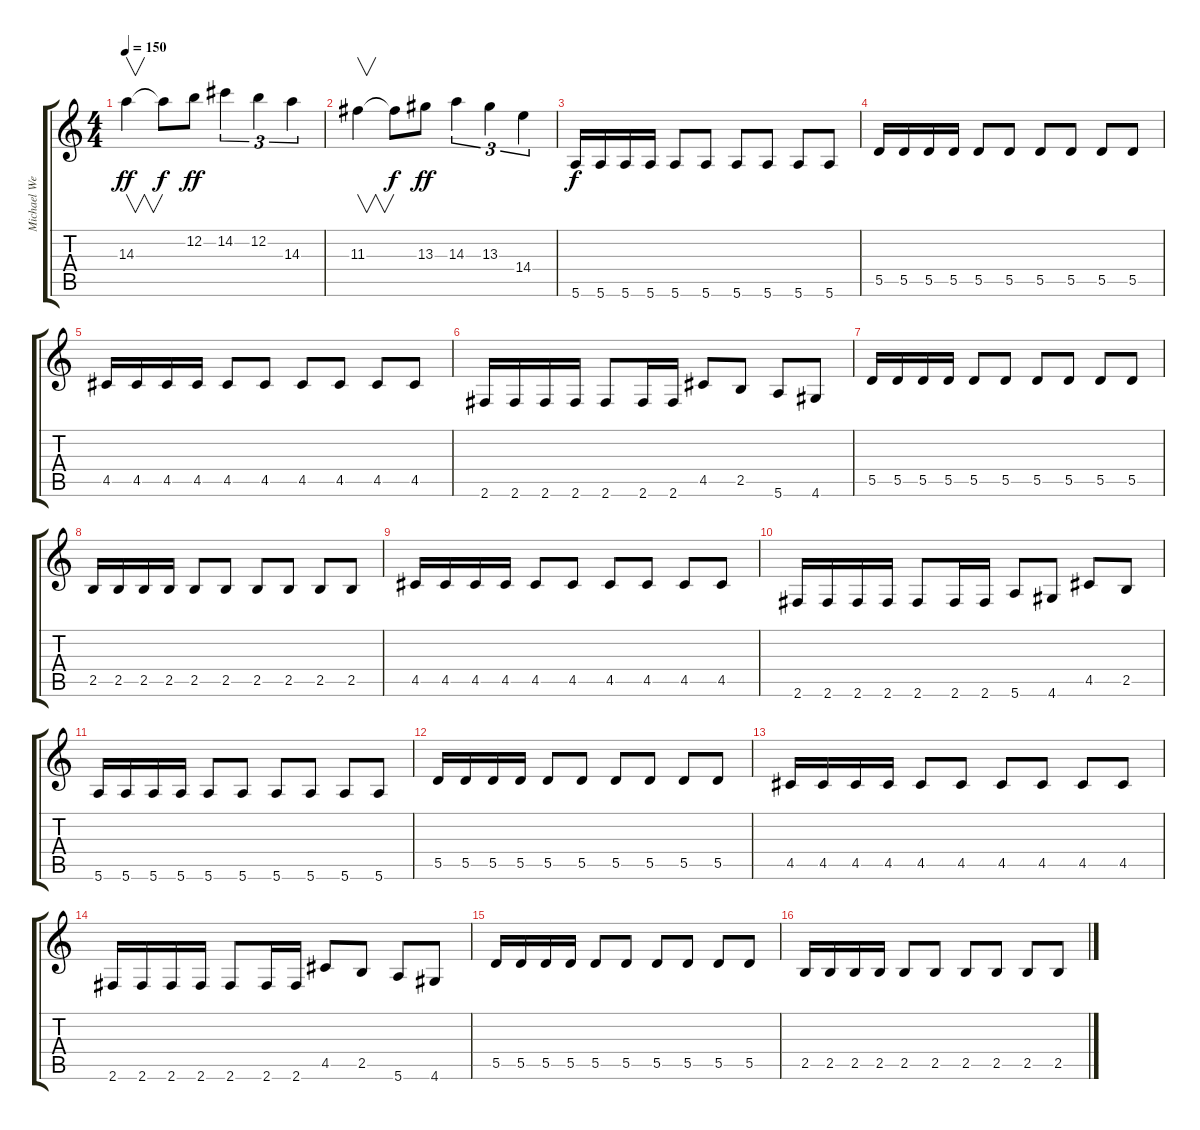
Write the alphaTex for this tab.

\track ("Michael Weikath(Guitar)" "Michael We") {instrument overdrivenguitar}
\staff {score tabs}
\tuning (E4 B3 G3 D3 A2 E2) {hide}
\ts (4 4)
\tempo 150
\clef g2
\ks c
14.3.4{v dy ff} 14.3{t}.8{dy f} 12.2.8{dy ff} 14.2.4{tu (3 2)} 12.2.4{tu (3 2)} 14.3.4{tu (3 2)} |
11.3.4{v} 11.3{t}.8{dy f} 13.3.8{dy ff} 14.3.4{tu (3 2)} 13.3.4{tu (3 2)} 14.4.4{tu (3 2)} |
5.6.16{dy f} 5.6.16 5.6.16 5.6.16 5.6.8 5.6.8 5.6.8 5.6.8 5.6.8 5.6.8 |
5.5.16 5.5.16 5.5.16 5.5.16 5.5.8 5.5.8 5.5.8 5.5.8 5.5.8 5.5.8 |
4.5.16 4.5.16 4.5.16 4.5.16 4.5.8 4.5.8 4.5.8 4.5.8 4.5.8 4.5.8 |
2.6.16 2.6.16 2.6.16 2.6.16 2.6.8 2.6.16 2.6.16 4.5.8 2.5.8 5.6.8 4.6.8 |
5.5.16 5.5.16 5.5.16 5.5.16 5.5.8 5.5.8 5.5.8 5.5.8 5.5.8 5.5.8 |
2.5.16 2.5.16 2.5.16 2.5.16 2.5.8 2.5.8 2.5.8 2.5.8 2.5.8 2.5.8 |
4.5.16 4.5.16 4.5.16 4.5.16 4.5.8 4.5.8 4.5.8 4.5.8 4.5.8 4.5.8 |
2.6.16 2.6.16 2.6.16 2.6.16 2.6.8 2.6.16 2.6.16 5.6.8 4.6.8 4.5.8 2.5.8 |
5.6.16 5.6.16 5.6.16 5.6.16 5.6.8 5.6.8 5.6.8 5.6.8 5.6.8 5.6.8 |
5.5.16 5.5.16 5.5.16 5.5.16 5.5.8 5.5.8 5.5.8 5.5.8 5.5.8 5.5.8 |
4.5.16 4.5.16 4.5.16 4.5.16 4.5.8 4.5.8 4.5.8 4.5.8 4.5.8 4.5.8 |
2.6.16 2.6.16 2.6.16 2.6.16 2.6.8 2.6.16 2.6.16 4.5.8 2.5.8 5.6.8 4.6.8 |
5.5.16 5.5.16 5.5.16 5.5.16 5.5.8 5.5.8 5.5.8 5.5.8 5.5.8 5.5.8 |
2.5.16 2.5.16 2.5.16 2.5.16 2.5.8 2.5.8 2.5.8 2.5.8 2.5.8 2.5.8
